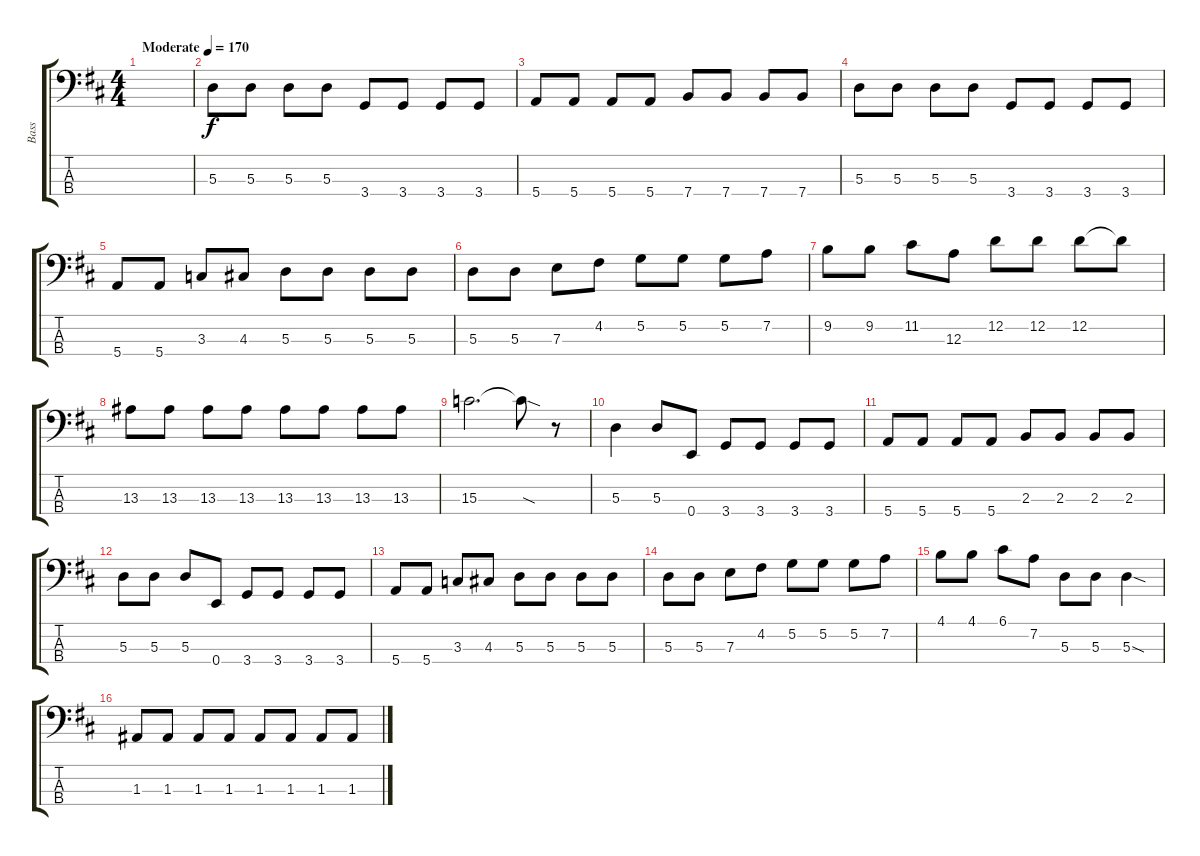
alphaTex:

\track ("Bass" "Bass") {instrument electricbassfinger}
\staff {score tabs}
\tuning (G2 D2 A1 E1) {hide}
\ts (4 4)
\tempo (170 "Moderate")
\clef f4
\ks d
|
5.3.8 5.3.8 5.3.8 5.3.8 3.4.8 3.4.8 3.4.8 3.4.8 |
5.4.8 5.4.8 5.4.8 5.4.8 7.4.8 7.4.8 7.4.8 7.4.8 |
5.3.8 5.3.8 5.3.8 5.3.8 3.4.8 3.4.8 3.4.8 3.4.8 |
5.4.8 5.4.8 3.3.8 4.3.8 5.3.8 5.3.8 5.3.8 5.3.8 |
5.3.8 5.3.8 7.3.8 4.2.8 5.2.8 5.2.8 5.2.8 7.2.8 |
9.2.8 9.2.8 11.2.8 12.3.8 12.2.8 12.2.8 12.2.8 12.2{t}.8 |
13.3.8 13.3.8 13.3.8 13.3.8 13.3.8 13.3.8 13.3.8 13.3.8 |
15.3.2{d} 15.3{sod t}.8 r.8 |
5.3.4 5.3.8 0.4.8 3.4.8 3.4.8 3.4.8 3.4.8 |
5.4.8 5.4.8 5.4.8 5.4.8 2.3.8 2.3.8 2.3.8 2.3.8 |
5.3.8 5.3.8 5.3.8 0.4.8 3.4.8 3.4.8 3.4.8 3.4.8 |
5.4.8 5.4.8 3.3.8 4.3.8 5.3.8 5.3.8 5.3.8 5.3.8 |
5.3.8 5.3.8 7.3.8 4.2.8 5.2.8 5.2.8 5.2.8 7.2.8 |
4.1.8 4.1.8 6.1.8 7.2.8 5.3.8 5.3.8 5.3{sod}.4 |
1.3.8 1.3.8 1.3.8 1.3.8 1.3.8 1.3.8 1.3.8 1.3.8
